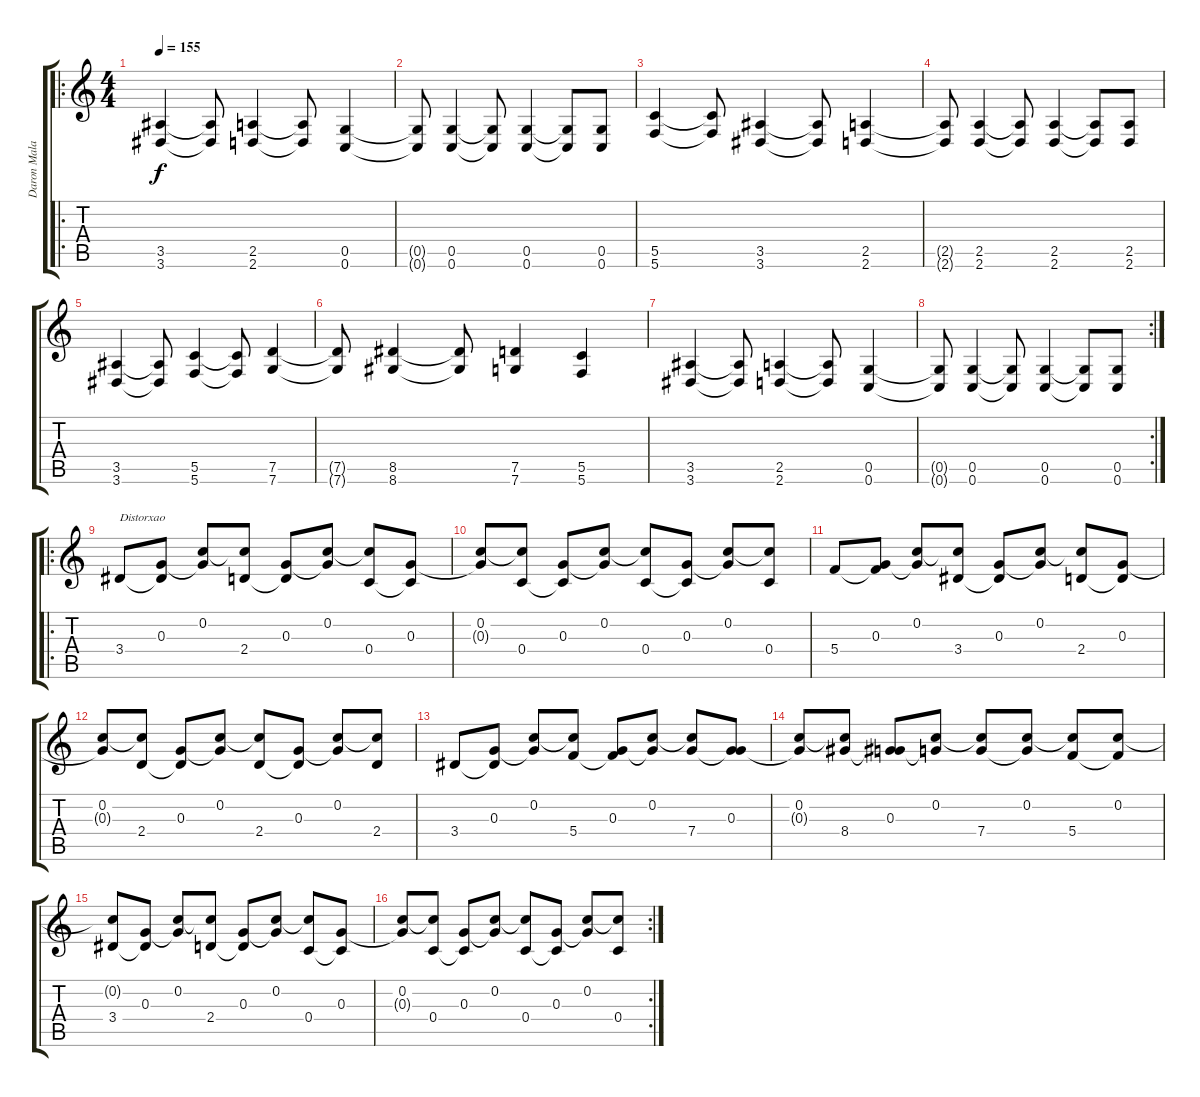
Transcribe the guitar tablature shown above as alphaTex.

\track ("Daron Malakian" "Daron Mala") {instrument distortionguitar}
\staff {score tabs}
\tuning (F4 C4 G3 C3 G2 C2) {hide}
\ro
\ts (4 4)
\tempo 155
\clef g2
\ks c
(3.5 3.6).4{dy f} (3.5{t} 3.6{t}).8 (2.5 2.6).4 (2.5{t} 2.6{t}).8 (0.5 0.6).4 |
(0.5{t} 0.6{t}).8 (0.5 0.6).4 (0.5{t} 0.6{t}).8 (0.5 0.6).4 (0.5{t} 0.6{t}).8 (0.5 0.6).8 |
(5.5 5.6).4 (5.5{t} 5.6{t}).8 (3.5 3.6).4 (3.5{t} 3.6{t}).8 (2.5 2.6).4 |
(2.5{t} 2.6{t}).8 (2.5 2.6).4 (2.5{t} 2.6{t}).8 (2.5 2.6).4 (2.5{t} 2.6{t}).8 (2.5 2.6).8 |
(3.5 3.6).4 (3.5{t} 3.6{t}).8 (5.5 5.6).4 (5.5{t} 5.6{t}).8 (7.5 7.6).4 |
(7.5{t} 7.6{t}).8 (8.5 8.6).4 (8.5{t} 8.6{t}).8 (7.5 7.6).4 (5.5 5.6).4 |
(3.5 3.6).4 (3.5{t} 3.6{t}).8 (2.5 2.6).4 (2.5{t} 2.6{t}).8 (0.5 0.6).4 |
\rc 2
(0.5{t} 0.6{t}).8 (0.5 0.6).4 (0.5{t} 0.6{t}).8 (0.5 0.6).4 (0.5{t} 0.6{t}).8 (0.5 0.6).8 |
\ro
3.4.8{txt "Distorxao"} (0.3 3.4{t}).8 (0.2 0.3{t}).8 (0.2{t} 2.4).8 (0.3 2.4{t}).8 (0.2 0.3{t}).8 (0.2{t} 0.4).8 (0.3 0.4{t}).8 |
(0.2 0.3{t}).8 (0.2{t} 0.4).8 (0.3 0.4{t}).8 (0.2 0.3{t}).8 (0.2{t} 0.4).8 (0.3 0.4{t}).8 (0.2 0.3{t}).8 (0.2{t} 0.4).8 |
5.4.8 (0.3 5.4{t}).8 (0.2 0.3{t}).8 (0.2{t} 3.4).8 (0.3 3.4{t}).8 (0.2 0.3{t}).8 (0.2{t} 2.4).8 (0.3 2.4{t}).8 |
(0.2 0.3{t}).8 (0.2{t} 2.4).8 (0.3 2.4{t}).8 (0.2 0.3{t}).8 (0.2{t} 2.4).8 (0.3 2.4{t}).8 (0.2 0.3{t}).8 (0.2{t} 2.4).8 |
3.4.8 (0.3 3.4{t}).8 (0.2 0.3{t}).8 (0.2{t} 5.4).8 (0.3 5.4{t}).8 (0.2 0.3{t}).8 (0.2{t} 7.4).8 (0.3 7.4{t}).8 |
(0.2 0.3{t}).8 (0.2{t} 8.4).8 (0.3 8.4{t}).8 (0.2 0.3{t}).8 (0.2{t} 7.4).8 (0.2 7.4{t}).8 (0.2{t} 5.4).8 (0.2 5.4{t}).8 |
(0.2{t} 3.4).8 (0.3 3.4{t}).8 (0.2 0.3{t}).8 (0.2{t} 2.4).8 (0.3 2.4{t}).8 (0.2 0.3{t}).8 (0.2{t} 0.4).8 (0.3 0.4{t}).8 |
\rc 2
(0.2 0.3{t}).8 (0.2{t} 0.4).8 (0.3 0.4{t}).8 (0.2 0.3{t}).8 (0.2{t} 0.4).8 (0.3 0.4{t}).8 (0.2 0.3{t}).8 (0.2{t} 0.4).8
